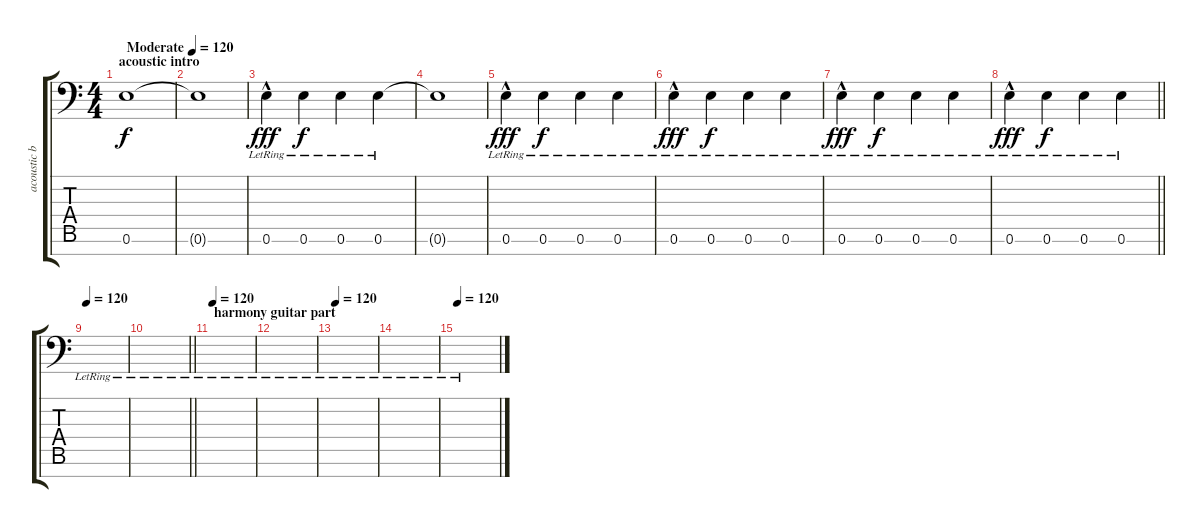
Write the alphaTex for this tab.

\track ("acoustic backing" "acoustic b") {instrument acousticguitarnylon}
\staff {score tabs}
\tuning (E4 B3 G3 D3 A2 E2 C-1) {hide}
\ts (4 4)
\section ("" "acoustic intro")
\tempo (120 "Moderate")
\clef f4
\ks c
0.6.1{dy f instrument acousticguitarnylon} |
0.6{t}.1 |
0.6{hac lr}.4{dy fff} 0.6{lr}.4{dy f volume 10} 0.6{lr}.4{volume 7} 0.6{lr}.4{volume 4} |
0.6{t}.1 |
0.6{hac lr}.4{dy fff} 0.6{lr}.4{dy f volume 10} 0.6{lr}.4{volume 7} 0.6{lr}.4{volume 4} |
0.6{hac lr}.4{dy fff} 0.6{lr}.4{dy f volume 10} 0.6{lr}.4{volume 7} 0.6{lr}.4{volume 4} |
0.6{hac lr}.4{dy fff} 0.6{lr}.4{dy f volume 10} 0.6{lr}.4{volume 7} 0.6{lr}.4{volume 4} |
\barLineRight lightlight
0.6{hac lr}.4{dy fff} 0.6{lr}.4{dy f volume 10} 0.6{lr}.4{volume 7} 0.6{lr}.4{volume 4} |
\tempo 120
|
\barLineRight lightlight
|
\section ("" "harmony guitar part")
\tempo 120
|
|
\tempo 120
|
|
\tempo 120
